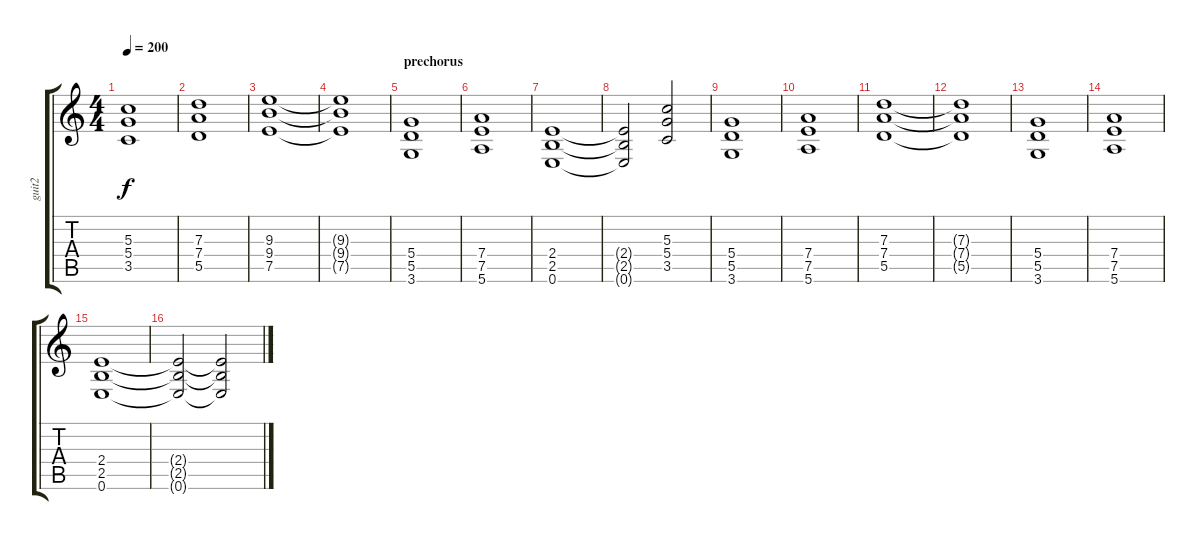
\track ("guit2" "guit2") {instrument distortionguitar}
\staff {score tabs}
\tuning (E4 B3 G3 D3 A2 E2) {hide}
\ts (4 4)
\tempo 200
\clef g2
\ks c
(5.3 5.4 3.5).1{dy f} |
(7.3 7.4 5.5).1 |
(9.3 9.4 7.5).1 |
(9.3{t} 9.4{t} 7.5{t}).1 |
\section ("" "prechorus")
(5.4 5.5 3.6).1 |
(7.4 7.5 5.6).1 |
(2.4 2.5 0.6).1 |
(2.4{t} 2.5{t} 0.6{t}).2 (5.3 5.4 3.5).2 |
(5.4 5.5 3.6).1 |
(7.4 7.5 5.6).1 |
(7.3 7.4 5.5).1 |
(7.3{t} 7.4{t} 5.5{t}).1 |
(5.4 5.5 3.6).1 |
(7.4 7.5 5.6).1 |
(2.4 2.5 0.6).1 |
(2.4{t} 2.5{t} 0.6{t}).2 (2.4{t} 2.5{t} 0.6{t}).2
